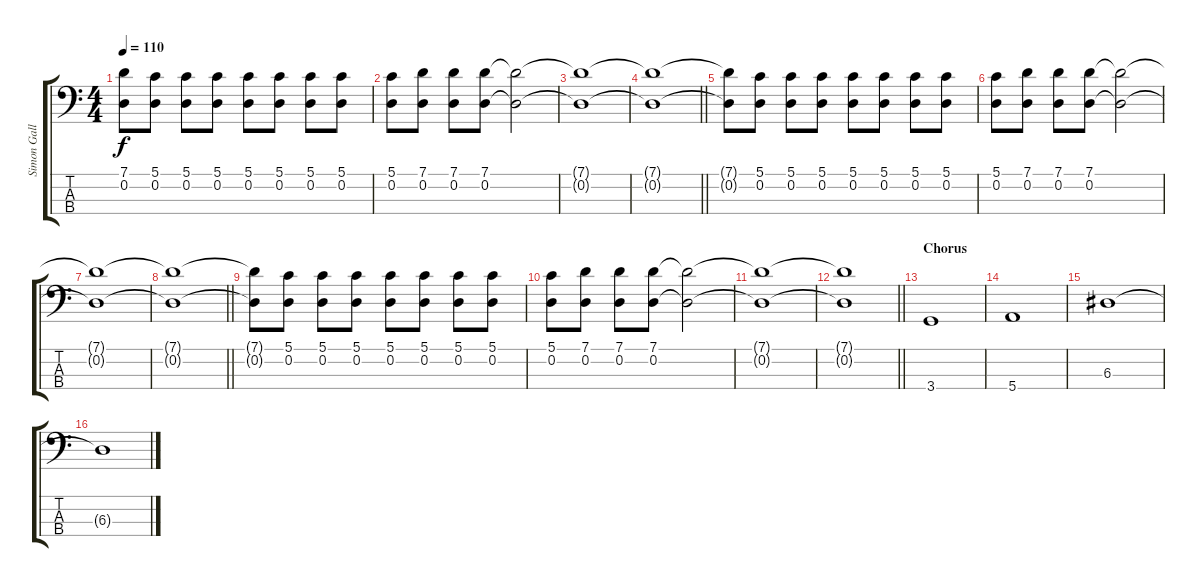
\track ("Simon Gallup" "Simon Gall") {instrument electricbasspick}
\staff {score tabs}
\tuning (G2 D2 A1 E1) {hide}
\ts (4 4)
\tempo 110
\clef f4
\ks c
(7.1{t} 0.2{t}).8{dy f} (5.1 0.2).8 (5.1 0.2).8 (5.1 0.2).8 (5.1 0.2).8 (5.1 0.2).8 (5.1 0.2).8 (5.1 0.2).8 |
(5.1 0.2).8 (7.1 0.2).8 (7.1 0.2).8 (7.1 0.2).8 (7.1{t} 0.2{t}).2 |
(7.1{t} 0.2{t}).1 |
\barLineRight lightlight
(7.1{t} 0.2{t}).1 |
(7.1{t} 0.2{t}).8 (5.1 0.2).8 (5.1 0.2).8 (5.1 0.2).8 (5.1 0.2).8 (5.1 0.2).8 (5.1 0.2).8 (5.1 0.2).8 |
(5.1 0.2).8 (7.1 0.2).8 (7.1 0.2).8 (7.1 0.2).8 (7.1{t} 0.2{t}).2 |
(7.1{t} 0.2{t}).1 |
\barLineRight lightlight
(7.1{t} 0.2{t}).1 |
(7.1{t} 0.2{t}).8 (5.1 0.2).8 (5.1 0.2).8 (5.1 0.2).8 (5.1 0.2).8 (5.1 0.2).8 (5.1 0.2).8 (5.1 0.2).8 |
(5.1 0.2).8 (7.1 0.2).8 (7.1 0.2).8 (7.1 0.2).8 (7.1{t} 0.2{t}).2 |
(7.1{t} 0.2{t}).1 |
\barLineRight lightlight
(7.1{t} 0.2{t}).1 |
\section ("" "Chorus")
3.4.1 |
5.4.1 |
6.3.1 |
6.3{t}.1
